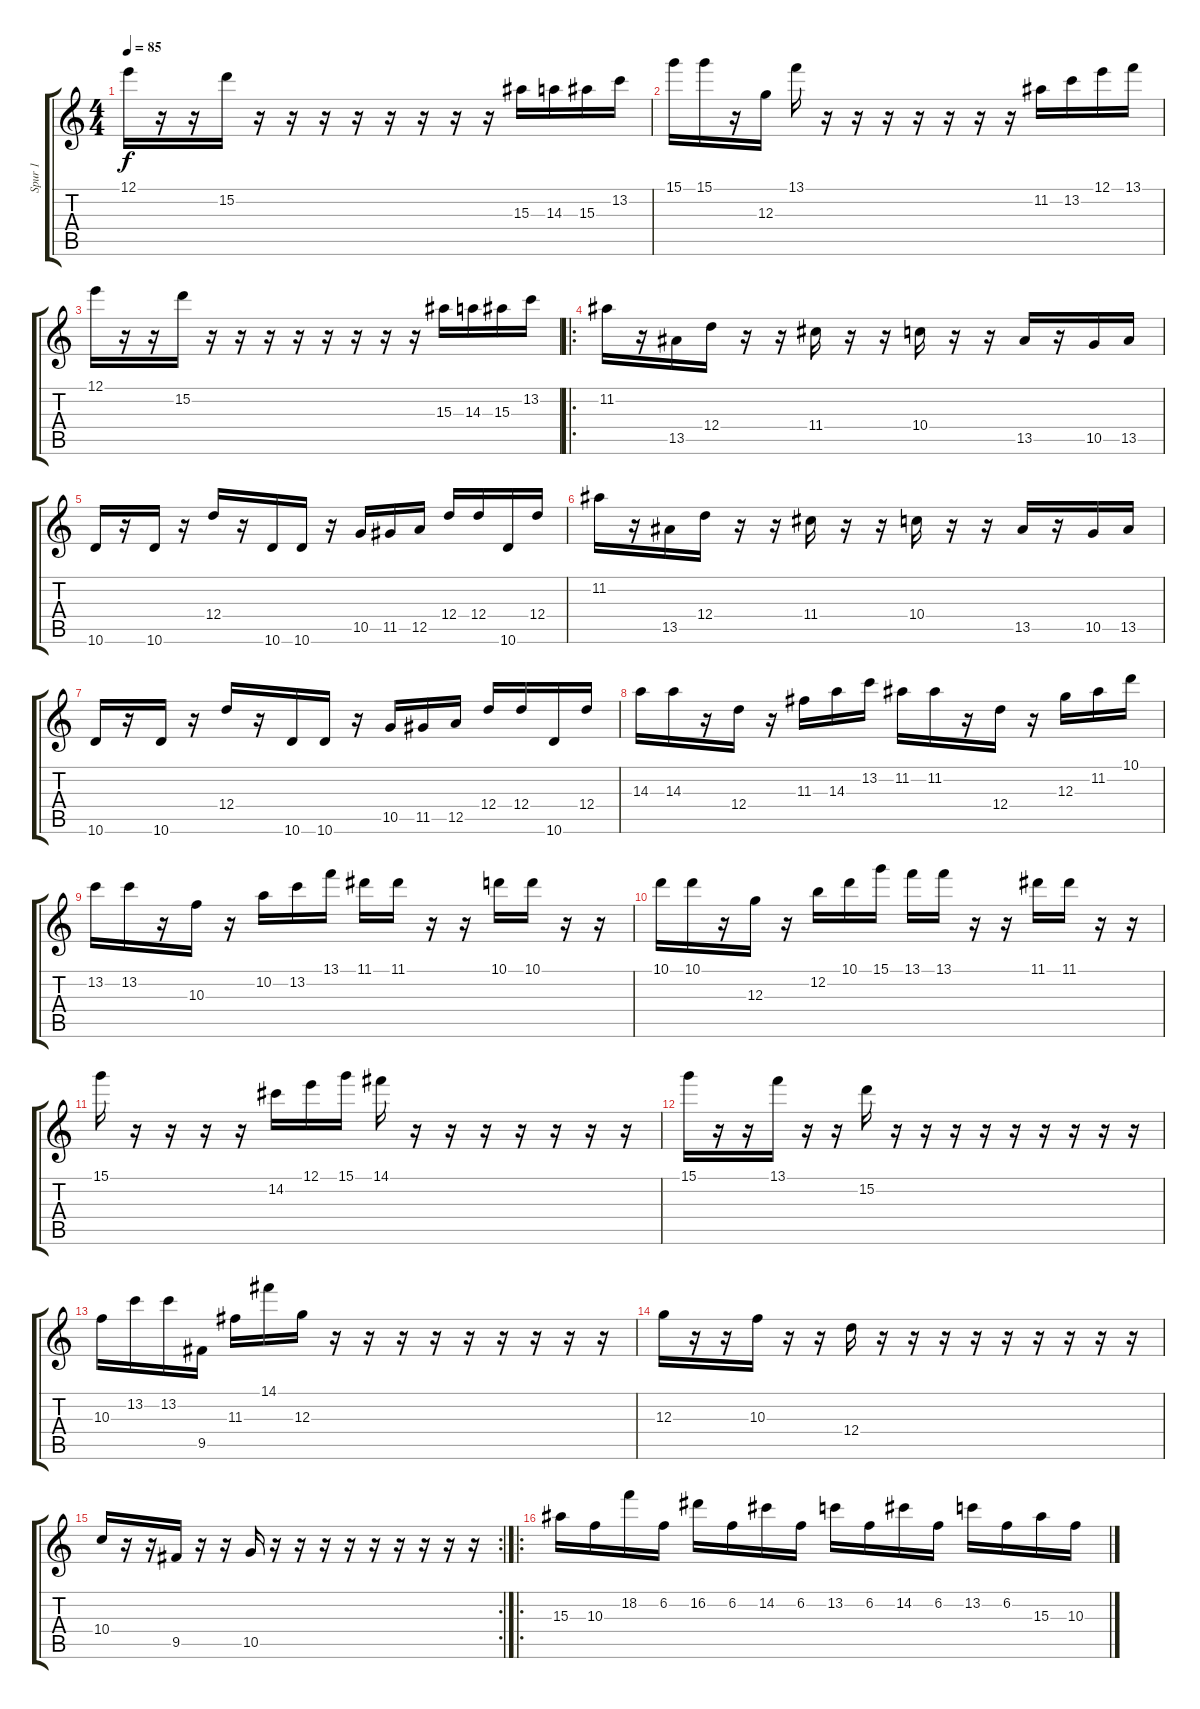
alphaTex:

\track ("Spur 1" "Spur 1") {instrument distortionguitar}
\staff {score tabs}
\tuning (E4 B3 G3 D3 A2 E2) {hide}
\ts (4 4)
\tempo 85
\clef g2
\ks c
12.1.16{dy f} r.16 r.16 15.2.16 r.16 r.16 r.16 r.16 r.16 r.16 r.16 r.16 15.3.16 14.3.16 15.3.16 13.2.16 |
15.1.16 15.1.16 r.16 12.3.16 13.1.16 r.16 r.16 r.16 r.16 r.16 r.16 r.16 11.2.16 13.2.16 12.1.16 13.1.16 |
12.1.16 r.16 r.16 15.2.16 r.16 r.16 r.16 r.16 r.16 r.16 r.16 r.16 15.3.16 14.3.16 15.3.16 13.2.16 |
\ro
11.2.16 r.16 13.5.16 12.4.16 r.16 r.16 11.4.16 r.16 r.16 10.4.16 r.16 r.16 13.5.16 r.16 10.5.16 13.5.16 |
10.6.16 r.16 10.6.16 r.16 12.4.16 r.16 10.6.16 10.6.16 r.16 10.5.16 11.5.16 12.5.16 12.4.16 12.4.16 10.6.16 12.4.16 |
11.2.16 r.16 13.5.16 12.4.16 r.16 r.16 11.4.16 r.16 r.16 10.4.16 r.16 r.16 13.5.16 r.16 10.5.16 13.5.16 |
10.6.16 r.16 10.6.16 r.16 12.4.16 r.16 10.6.16 10.6.16 r.16 10.5.16 11.5.16 12.5.16 12.4.16 12.4.16 10.6.16 12.4.16 |
14.3.16 14.3.16 r.16 12.4.16 r.16 11.3.16 14.3.16 13.2.16 11.2.16 11.2.16 r.16 12.4.16 r.16 12.3.16 11.2.16 10.1.16 |
13.2.16 13.2.16 r.16 10.3.16 r.16 10.2.16 13.2.16 13.1.16 11.1.16 11.1.16 r.16 r.16 10.1.16 10.1.16 r.16 r.16 |
10.1.16 10.1.16 r.16 12.3.16 r.16 12.2.16 10.1.16 15.1.16 13.1.16 13.1.16 r.16 r.16 11.1.16 11.1.16 r.16 r.16 |
15.1.16 r.16 r.16 r.16 r.16 14.2.16 12.1.16 15.1.16 14.1.16 r.16 r.16 r.16 r.16 r.16 r.16 r.16 |
15.1.16 r.16 r.16 13.1.16 r.16 r.16 15.2.16 r.16 r.16 r.16 r.16 r.16 r.16 r.16 r.16 r.16 |
10.3.16 13.2.16 13.2.16 9.5.16 11.3.16 14.1.16 12.3.16 r.16 r.16 r.16 r.16 r.16 r.16 r.16 r.16 r.16 |
12.3.16 r.16 r.16 10.3.16 r.16 r.16 12.4.16 r.16 r.16 r.16 r.16 r.16 r.16 r.16 r.16 r.16 |
\rc 2
10.4.16 r.16 r.16 9.5.16 r.16 r.16 10.5.16 r.16 r.16 r.16 r.16 r.16 r.16 r.16 r.16 r.16 |
\ro
15.3.16 10.3.16 18.2.16 6.2.16 16.2.16 6.2.16 14.2.16 6.2.16 13.2.16 6.2.16 14.2.16 6.2.16 13.2.16 6.2.16 15.3.16 10.3.16
